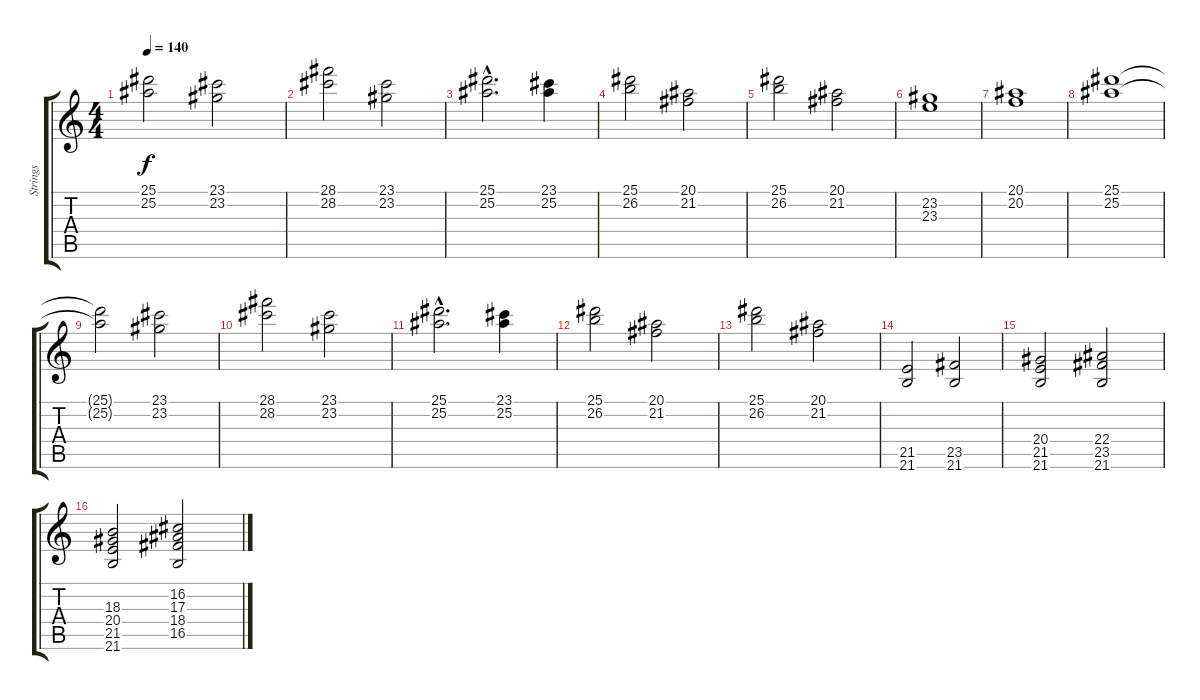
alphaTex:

\track ("Strings" "Strings") {instrument stringensemble1}
\staff {score tabs}
\tuning (D4 A3 F3 C3 G2 D2) {hide}
\ts (4 4)
\tempo 140
\clef g2
\ks c
(25.1{t} 25.2{t}).2{dy f} (23.1 23.2).2 |
(28.1 28.2).2 (23.1 23.2).2 |
(25.1{hac} 25.2{hac}).2{d} (23.1 25.2).4 |
(25.1 26.2).2 (20.1 21.2).2 |
(25.1 26.2).2 (20.1 21.2).2 |
(23.2 23.3).1 |
(20.1 20.2).1 |
(25.1 25.2).1 |
(25.1{t} 25.2{t}).2 (23.1 23.2).2 |
(28.1 28.2).2 (23.1 23.2).2 |
(25.1{hac} 25.2{hac}).2{d} (23.1 25.2).4 |
(25.1 26.2).2 (20.1 21.2).2 |
(25.1 26.2).2 (20.1 21.2).2 |
(21.5 21.6).2 (23.5 21.6).2 |
(20.4 21.5 21.6).2 (22.4 23.5 21.6).2 |
(18.3 20.4 21.5 21.6).2 (16.2 17.3 18.4 16.5).2
